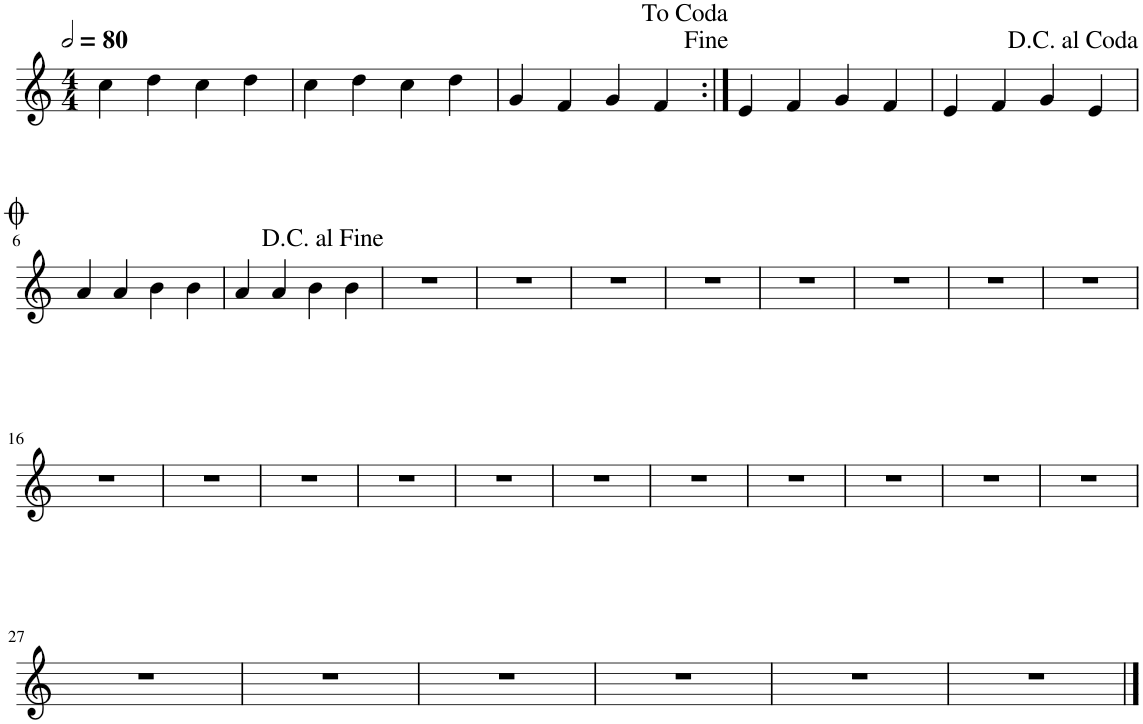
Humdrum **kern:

**kern
*part1
*staff1
*I"Piano
*I'Pno.
*clefG2
*k[]
*M4/4
*MM160
=1
4cc\
4dd\
4cc\
4dd\
=2
4cc\
4dd\
4cc\
4dd\
=3
4g/
4f/
4g/
4f/
=4:|!
4e/
4f/
4g/
4f/
=5
4e/
4f/
4g/
4e/
!!LO:LB:g=z
=6
4a/
4a/
4b\
4b\
=7
4a/
4a/
4b\
4b\
=8
1r
=9
1r
=10
1r
=11
1r
=12
1r
=13
1r
=14
1r
=15
1r
!!LO:LB:g=z
=16
1r
=17
1r
=18
1r
=19
1r
=20
1r
=21
1r
=22
1r
=23
1r
=24
1r
=25
1r
=26
1r
!!LO:LB:g=z
=27
1r
=28
1r
=29
1r
=30
1r
=31
1r
=32
1r
==
*-
